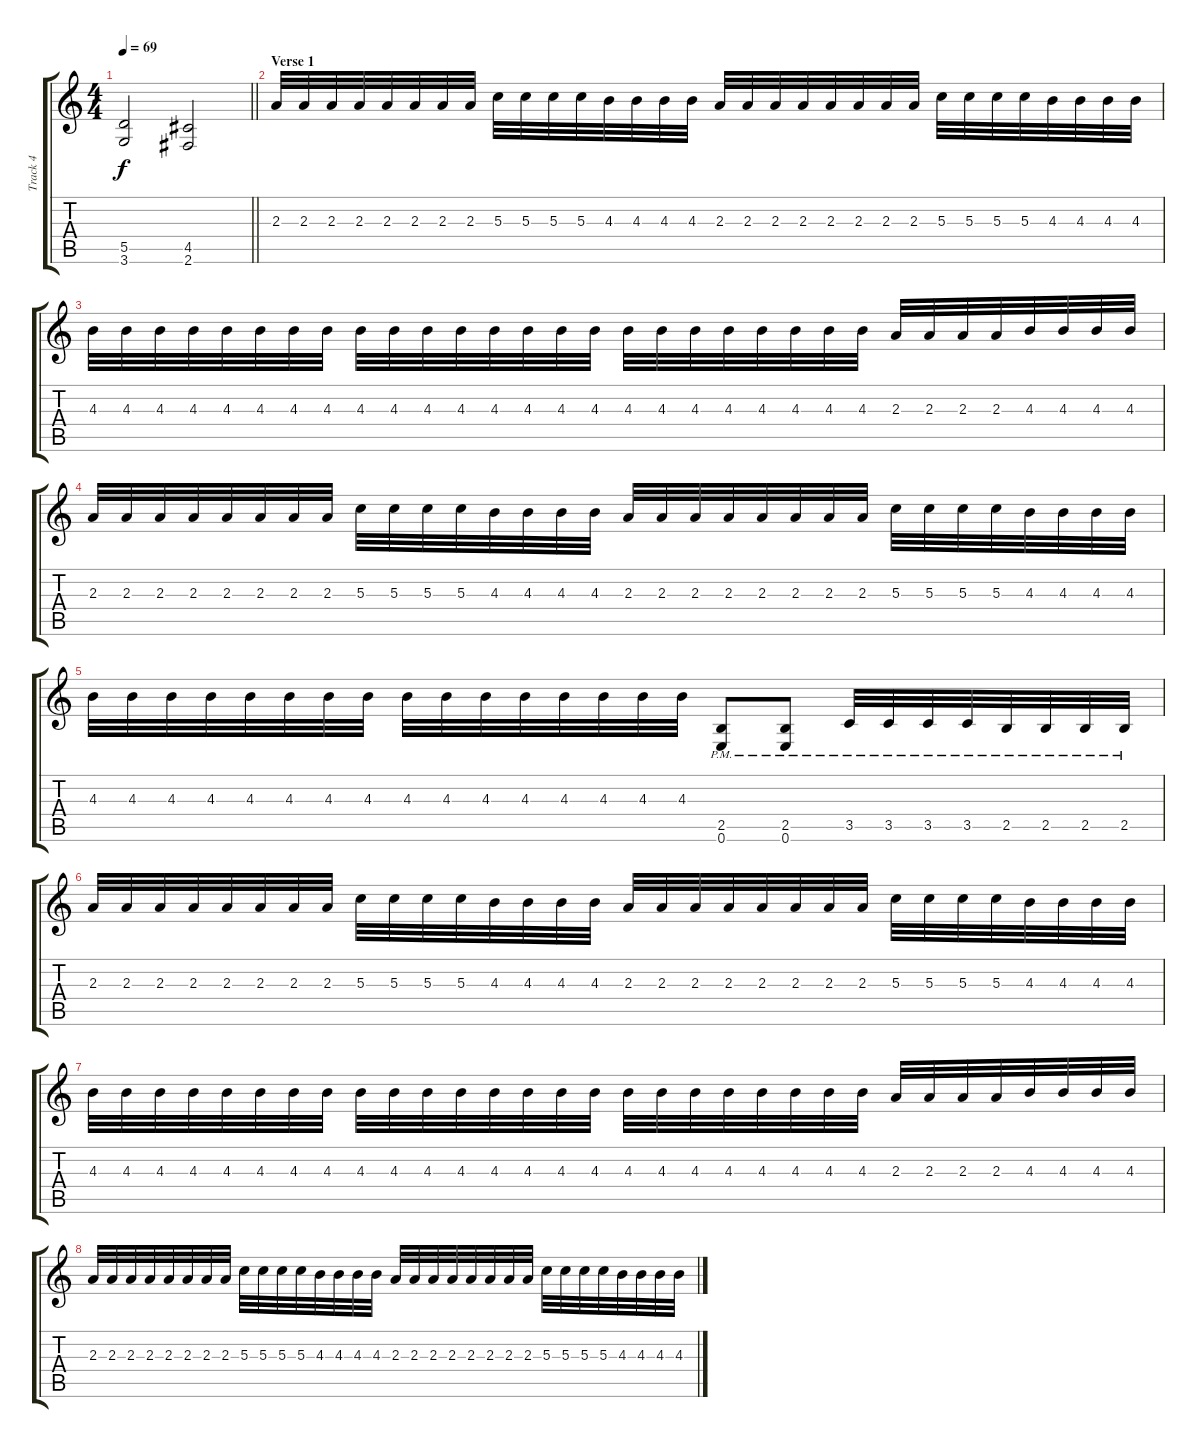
\track ("Track 4" "Track 4") {instrument distortionguitar}
\staff {score tabs}
\tuning (E4 B3 G3 D3 A2 E2) {hide}
\ts (4 4)
\tempo 69
\clef g2
\barLineRight lightlight
\ks c
(5.5 3.6).2{dy f} (4.5 2.6).2 |
\section ("" "Verse 1")
2.3.32 2.3.32 2.3.32 2.3.32 2.3.32 2.3.32 2.3.32 2.3.32 5.3.32 5.3.32 5.3.32 5.3.32 4.3.32 4.3.32 4.3.32 4.3.32 2.3.32 2.3.32 2.3.32 2.3.32 2.3.32 2.3.32 2.3.32 2.3.32 5.3.32 5.3.32 5.3.32 5.3.32 4.3.32 4.3.32 4.3.32 4.3.32 |
4.3.32 4.3.32 4.3.32 4.3.32 4.3.32 4.3.32 4.3.32 4.3.32 4.3.32 4.3.32 4.3.32 4.3.32 4.3.32 4.3.32 4.3.32 4.3.32 4.3.32 4.3.32 4.3.32 4.3.32 4.3.32 4.3.32 4.3.32 4.3.32 2.3.32 2.3.32 2.3.32 2.3.32 4.3.32 4.3.32 4.3.32 4.3.32 |
2.3.32 2.3.32 2.3.32 2.3.32 2.3.32 2.3.32 2.3.32 2.3.32 5.3.32 5.3.32 5.3.32 5.3.32 4.3.32 4.3.32 4.3.32 4.3.32 2.3.32 2.3.32 2.3.32 2.3.32 2.3.32 2.3.32 2.3.32 2.3.32 5.3.32 5.3.32 5.3.32 5.3.32 4.3.32 4.3.32 4.3.32 4.3.32 |
4.3.32 4.3.32 4.3.32 4.3.32 4.3.32 4.3.32 4.3.32 4.3.32 4.3.32 4.3.32 4.3.32 4.3.32 4.3.32 4.3.32 4.3.32 4.3.32 (2.5{pm} 0.6{pm}).8 (2.5{pm} 0.6{pm}).8 3.5{pm}.32 3.5{pm}.32 3.5{pm}.32 3.5{pm}.32 2.5{pm}.32 2.5{pm}.32 2.5{pm}.32 2.5{pm}.32 |
2.3.32 2.3.32 2.3.32 2.3.32 2.3.32 2.3.32 2.3.32 2.3.32 5.3.32 5.3.32 5.3.32 5.3.32 4.3.32 4.3.32 4.3.32 4.3.32 2.3.32 2.3.32 2.3.32 2.3.32 2.3.32 2.3.32 2.3.32 2.3.32 5.3.32 5.3.32 5.3.32 5.3.32 4.3.32 4.3.32 4.3.32 4.3.32 |
4.3.32 4.3.32 4.3.32 4.3.32 4.3.32 4.3.32 4.3.32 4.3.32 4.3.32 4.3.32 4.3.32 4.3.32 4.3.32 4.3.32 4.3.32 4.3.32 4.3.32 4.3.32 4.3.32 4.3.32 4.3.32 4.3.32 4.3.32 4.3.32 2.3.32 2.3.32 2.3.32 2.3.32 4.3.32 4.3.32 4.3.32 4.3.32 |
2.3.32 2.3.32 2.3.32 2.3.32 2.3.32 2.3.32 2.3.32 2.3.32 5.3.32 5.3.32 5.3.32 5.3.32 4.3.32 4.3.32 4.3.32 4.3.32 2.3.32 2.3.32 2.3.32 2.3.32 2.3.32 2.3.32 2.3.32 2.3.32 5.3.32 5.3.32 5.3.32 5.3.32 4.3.32 4.3.32 4.3.32 4.3.32
